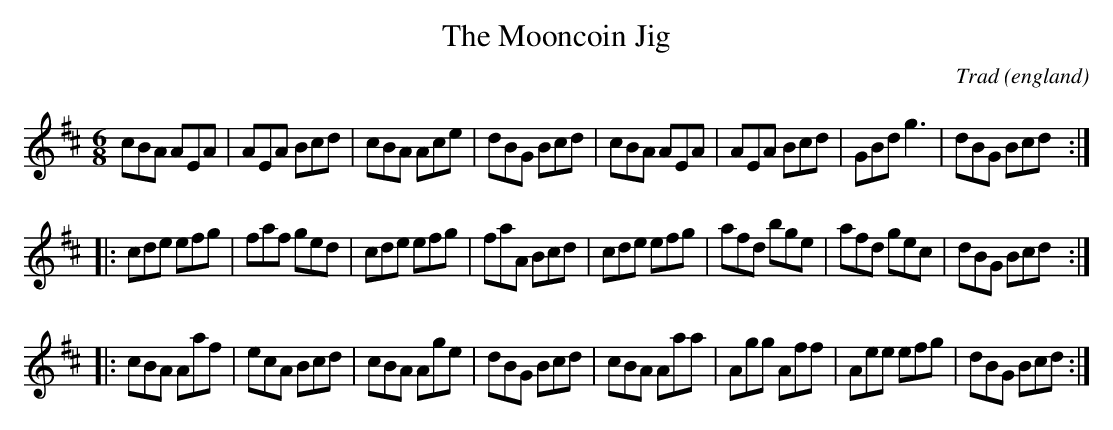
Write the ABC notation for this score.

X:1
T:The Mooncoin Jig
O:england
C:Trad
M:6/8
K:AMix
cBA AEA|AEA Bcd|cBA Ace|dBG Bcd|cBA AEA|AEA Bcd|GBd g3|dBG Bcd:|
|: cde efg|faf ged|cde efg|faA Bcd|cde efg|afd bge|afd gec|dBG Bcd:|
|: cBA Aaf|ecA Bcd|cBA Age|dBG Bcd|cBA Aaa|Agg Aff|Aee efg|dBG Bcd:|
